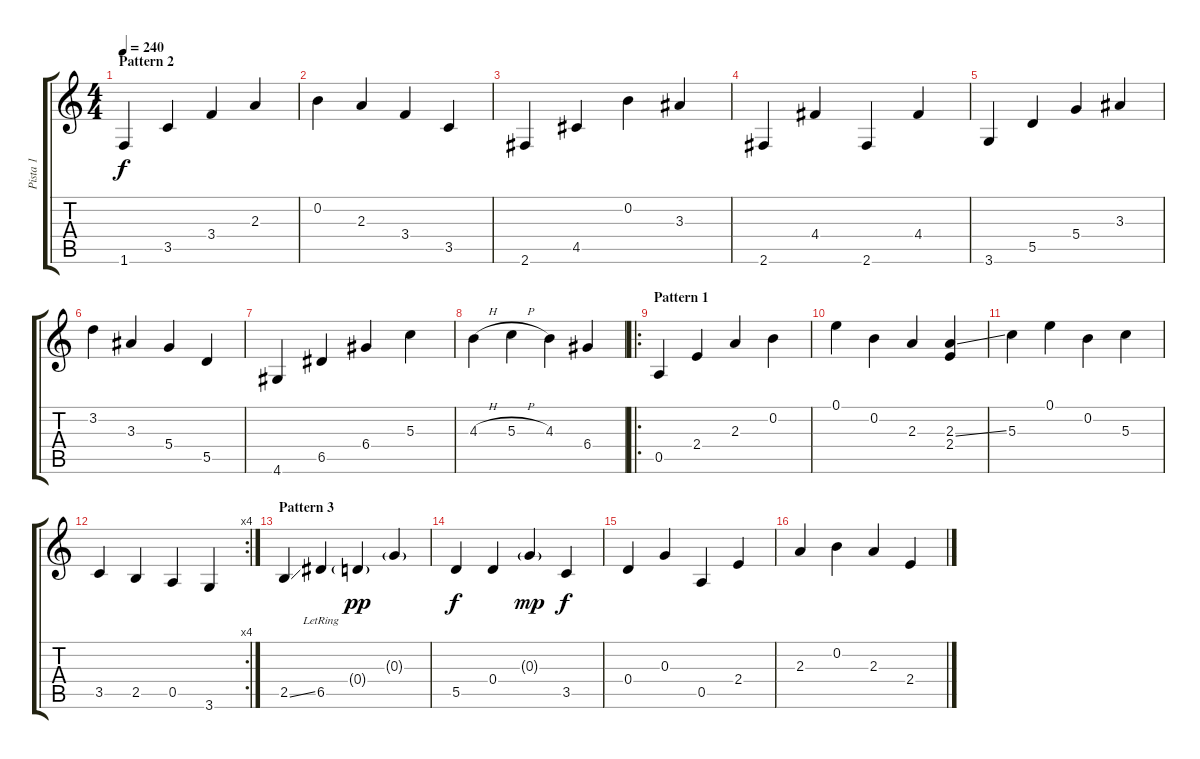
\track ("Pista 1" "Pista 1") {instrument acousticguitarnylon}
\staff {score tabs}
\tuning (E4 B3 G3 D3 A2 E2) {hide}
\ts (4 4)
\section ("" "Pattern 2")
\tempo 240
\clef g2
\ks c
1.6.4{dy f} 3.5.4 3.4.4 2.3.4 |
0.2.4 2.3.4 3.4.4 3.5.4 |
2.6.4 4.5.4 0.2.4 3.3.4 |
2.6.4 4.4.4 2.6.4 4.4.4 |
3.6.4 5.5.4 5.4.4 3.3.4 |
3.2.4 3.3.4 5.4.4 5.5.4 |
4.6.4 6.5.4 6.4.4 5.3.4 |
4.3{h}.4 5.3{h}.4 4.3.4 6.4.4 |
\ro
\section ("" "Pattern 1")
0.5.4 2.4.4 2.3.4 0.2.4 |
0.1.4 0.2.4 2.3.4 (2.3{ss} 2.4).4 |
5.3.4 0.1.4 0.2.4 5.3.4 |
\rc 4
3.5.4 2.5.4 0.5.4 3.6.4 |
\section ("" "Pattern 3")
2.5{ss}.4 6.5{lr}.4 0.4{g}.4{dy pp} 0.3{g}.4 |
5.5.4{dy f} 0.4.4 0.3{g}.4{dy mp} 3.5.4{dy f} |
0.4.4 0.3.4 0.5.4 2.4.4 |
2.3.4 0.2.4 2.3.4 2.4.4
